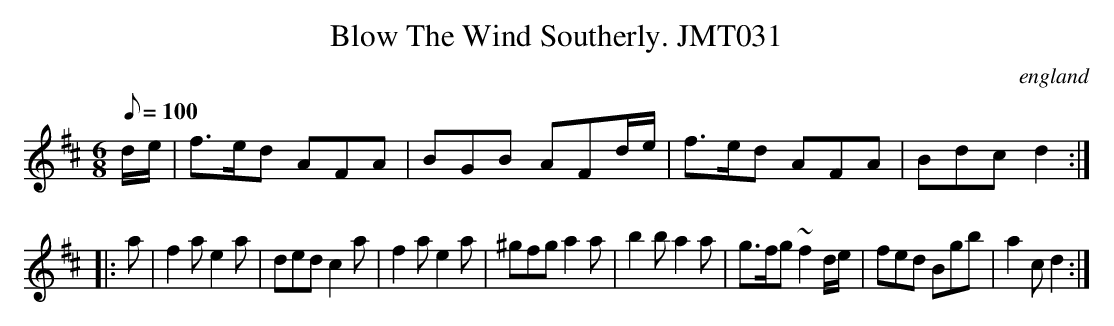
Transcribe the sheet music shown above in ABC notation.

X:1
T:Blow The Wind Southerly. JMT031
O:england
M:6/8
L:1/8
Q:100
K:D
d/e/|f>ed AFA| BGB AFd/e/|f>ed AFA|Bdcd2:|
|:a|f2ae2a|dedc2a|f2ae2a|^gfga2a|b2ba2a|g>fg~f2d/e/|fed Bgb|a2cd2:|
